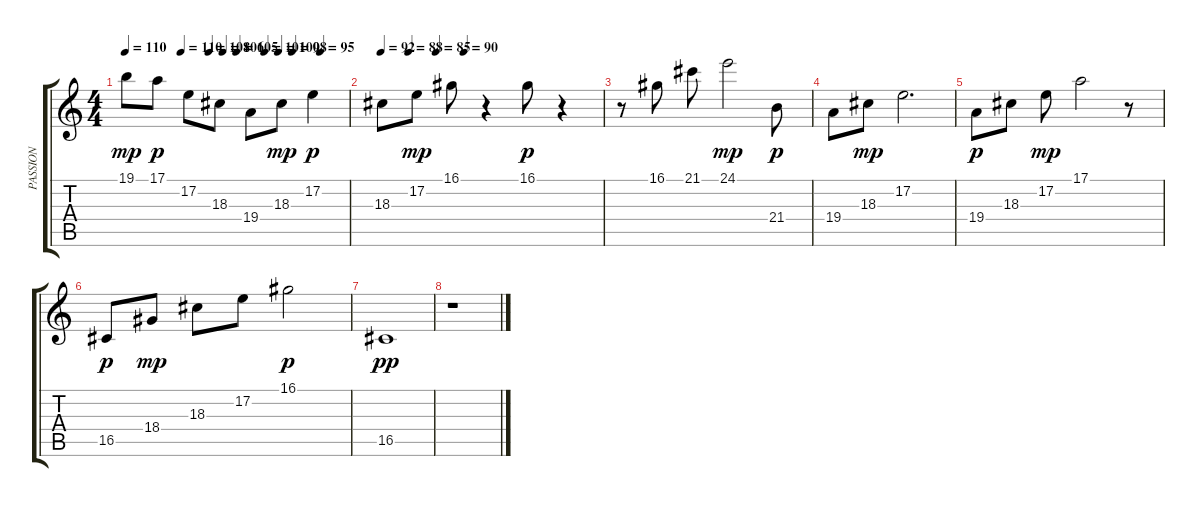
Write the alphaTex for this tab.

\track ("PASSION" "PASSION") {instrument acousticgrandpiano}
\staff {score tabs}
\tuning (E4 B3 G3 D3 A2 E2) {hide}
\ts (4 4)
\tempo 110
\tempo (110 0.25)
\tempo (108 0.375)
\tempo (106 0.4375)
\tempo (105 0.5)
\tempo (101 0.625)
\tempo (100 0.6875)
\tempo (98 0.75)
\tempo (95 0.875)
\clef g2
\ks c
19.1.8{dy mp} 17.1.8{dy p} 17.2.8 18.3.8 19.4.8 18.3.8{dy mp} 17.2.4{dy p} |
\tempo 92
\tempo (88 0.125)
\tempo (85 0.25)
\tempo (90 0.375)
18.3.8 17.2.8{dy mp} 16.1.8 r.4 16.1.8{dy p} r.4 |
r.8 16.1.8 21.1.8 24.1.2{dy mp} 21.4.8{dy p} |
19.4.8 18.3.8{dy mp} 17.2.2{d} |
19.4.8{dy p} 18.3.8 17.2.8{dy mp} 17.1.2 r.8 |
16.5.8{dy p} 18.4.8{dy mp} 18.3.8 17.2.8 16.1.2{dy p} |
16.5.1{dy pp} |
r.1
